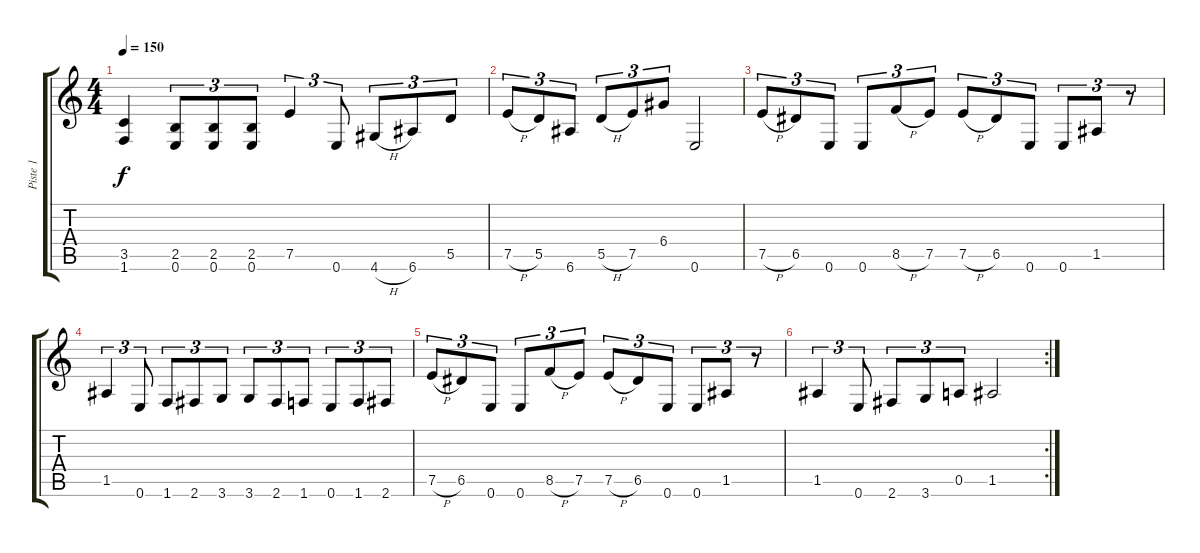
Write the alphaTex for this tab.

\track ("Piste 1" "Piste 1") {instrument distortionguitar}
\staff {score tabs}
\tuning (E4 B3 G3 D3 A2 E2) {hide}
\ts (4 4)
\tempo 150
\clef g2
\ks c
(3.5 1.6).4{dy f} (2.5 0.6).8{tu (3 2)} (2.5 0.6).8{tu (3 2)} (2.5 0.6).8{tu (3 2)} 7.5.4{tu (3 2)} 0.6.8{tu (3 2)} 4.6{h}.8{tu (3 2)} 6.6.8{tu (3 2)} 5.5.8{tu (3 2)} |
7.5{h}.8{tu (3 2)} 5.5.8{tu (3 2)} 6.6.8{tu (3 2)} 5.5{h}.8{tu (3 2)} 7.5.8{tu (3 2)} 6.4.8{tu (3 2)} 0.6.2 |
7.5{h}.8{tu (3 2)} 6.5.8{tu (3 2)} 0.6.8{tu (3 2)} 0.6.8{tu (3 2)} 8.5{h}.8{tu (3 2)} 7.5.8{tu (3 2)} 7.5{h}.8{tu (3 2)} 6.5.8{tu (3 2)} 0.6.8{tu (3 2)} 0.6.8{tu (3 2)} 1.5.8{tu (3 2)} r.8{tu (3 2)} |
1.5.4{tu (3 2)} 0.6.8{tu (3 2)} 1.6.8{tu (3 2)} 2.6.8{tu (3 2)} 3.6.8{tu (3 2)} 3.6.8{tu (3 2)} 2.6.8{tu (3 2)} 1.6.8{tu (3 2)} 0.6.8{tu (3 2)} 1.6.8{tu (3 2)} 2.6.8{tu (3 2)} |
7.5{h}.8{tu (3 2)} 6.5.8{tu (3 2)} 0.6.8{tu (3 2)} 0.6.8{tu (3 2)} 8.5{h}.8{tu (3 2)} 7.5.8{tu (3 2)} 7.5{h}.8{tu (3 2)} 6.5.8{tu (3 2)} 0.6.8{tu (3 2)} 0.6.8{tu (3 2)} 1.5.8{tu (3 2)} r.8{tu (3 2)} |
\rc 2
1.5.4{tu (3 2)} 0.6.8{tu (3 2)} 2.6.8{tu (3 2)} 3.6.8{tu (3 2)} 0.5.8{tu (3 2)} 1.5.2
